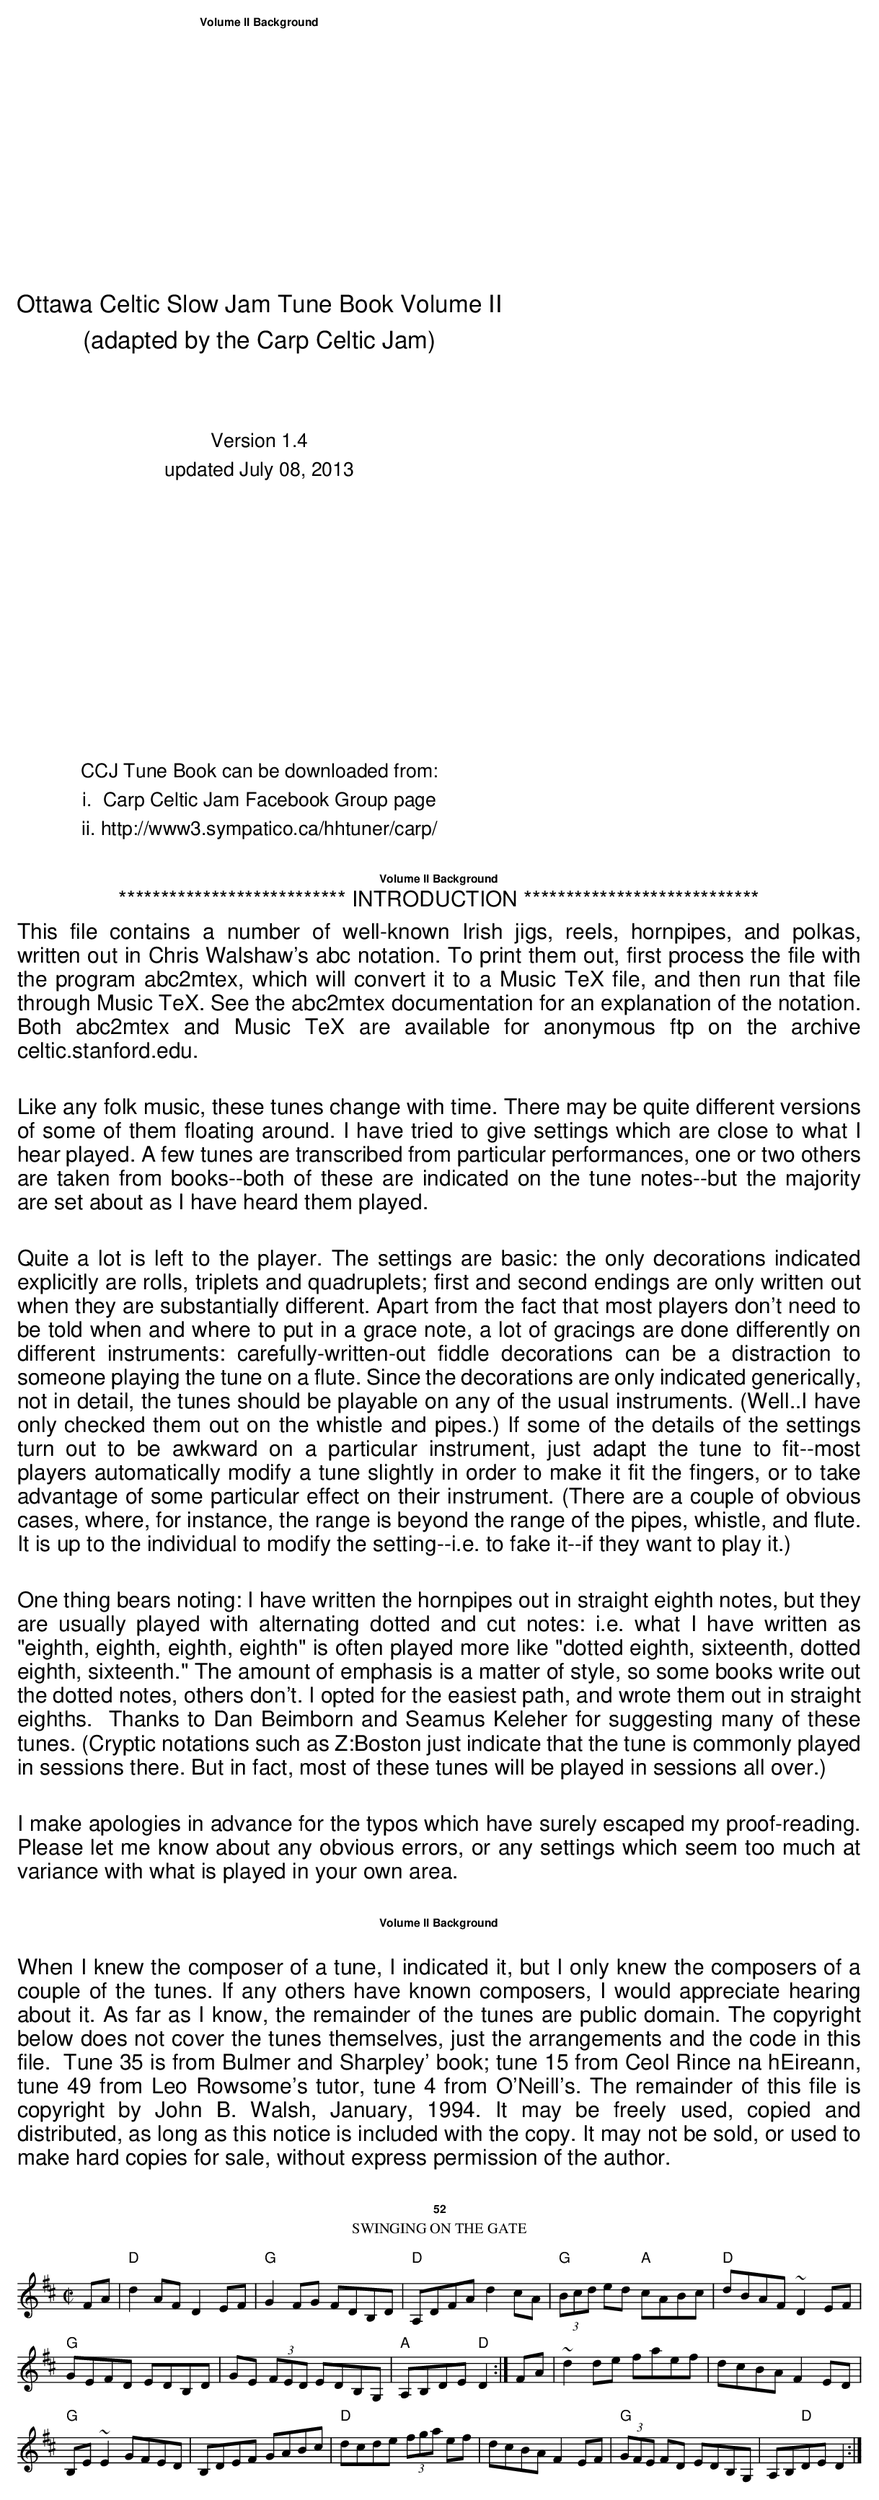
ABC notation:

X:1
T:Swinging on the Gate
M:C|
E:7
K:D
FA|"D"d2AF D2 EF|"G"G2FG FDB,D|"D"A,DFA d2 cA|\
"G"(3Bcd ed "A"cABc|"D"dBAF~D2 EF|
"G"GEFD EDB,D|GE (3FED EDB,G,|"A"A,B,DE"D" D2:|\
FA|~d2 de faef|dcBA F2 ED|
"G"B,E ~E2 GFED|B,DEF GABc|"D"dcde (3fga ef|\
dcBA F2 EF|"G"(3GFE FD EDB,G,|A,B,"D"DE D2:|
